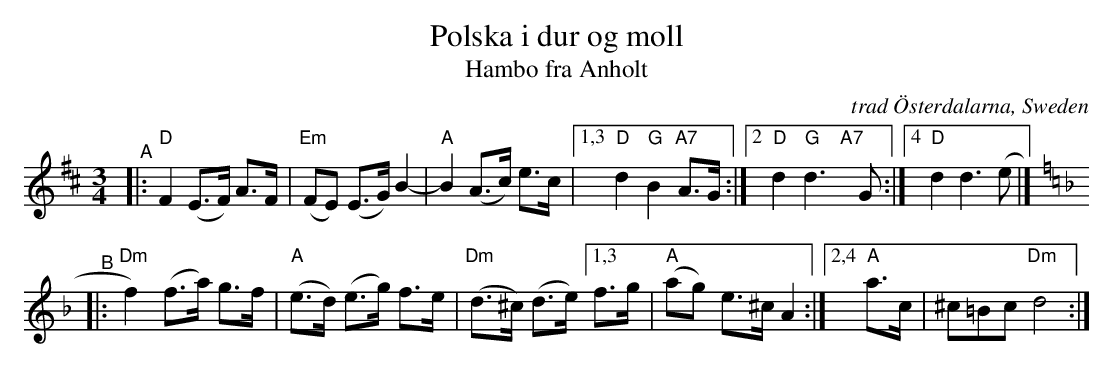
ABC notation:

X:1
T: Polska i dur og moll
T: Hambo fra Anholt
C: trad \"Osterdalarna, Sweden
M: 3/4
L: 1/8
K: D
"^A"\
|: "D"F2 (E>F) A>F | "Em"(FE) (E>G) B2- |"A"B2 (A>c) e>c \
|[1,3 "D"d2 "G"B2 "A7"A>G :|[2 "D"d2 "G"d3 "A7"yG :|[4 "D"d2 d3 (e|][K:Dm]
"^B"\
|: "Dm"f2) (f>a) g>f | "A"(e>d) (e>g) f>e | "Dm"(d>^c) (d>e) \
[1,3 f>g | "A"(ag) e>^c A2 :|[2,4 "A"a>c | ^c=Bc "Dm"d4 :|
